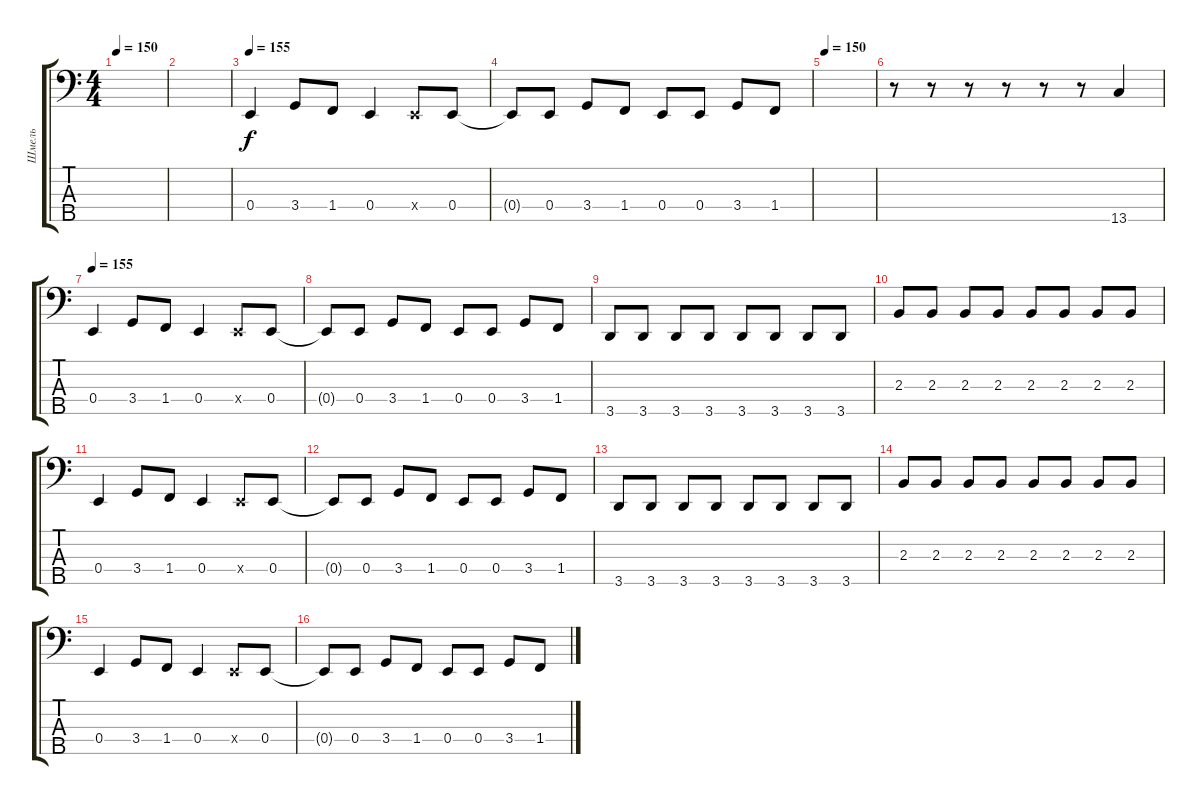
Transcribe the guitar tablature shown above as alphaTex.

\track ("Шмель" "Шмель") {instrument electricbassfinger}
\staff {score tabs}
\tuning (G2 D2 A1 E1 B0) {hide}
\ts (4 4)
\tempo 150
\clef f4
\ks c
|
|
\tempo 155
0.4.4 3.4.8 1.4.8 0.4.4 0.4{x}.8 0.4.8 |
0.4{t}.8 0.4.8 3.4.8 1.4.8 0.4.8 0.4.8 3.4.8 1.4.8 |
\tempo 150
|
r.8 r.8 r.8 r.8 r.8 r.8 13.5.4 |
\tempo 155
0.4.4 3.4.8 1.4.8 0.4.4 0.4{x}.8 0.4.8 |
0.4{t}.8 0.4.8 3.4.8 1.4.8 0.4.8 0.4.8 3.4.8 1.4.8 |
3.5.8 3.5.8 3.5.8 3.5.8 3.5.8 3.5.8 3.5.8 3.5.8 |
2.3.8 2.3.8 2.3.8 2.3.8 2.3.8 2.3.8 2.3.8 2.3.8 |
0.4.4 3.4.8 1.4.8 0.4.4 0.4{x}.8 0.4.8 |
0.4{t}.8 0.4.8 3.4.8 1.4.8 0.4.8 0.4.8 3.4.8 1.4.8 |
3.5.8 3.5.8 3.5.8 3.5.8 3.5.8 3.5.8 3.5.8 3.5.8 |
2.3.8 2.3.8 2.3.8 2.3.8 2.3.8 2.3.8 2.3.8 2.3.8 |
0.4.4 3.4.8 1.4.8 0.4.4 0.4{x}.8 0.4.8 |
0.4{t}.8 0.4.8 3.4.8 1.4.8 0.4.8 0.4.8 3.4.8 1.4.8
